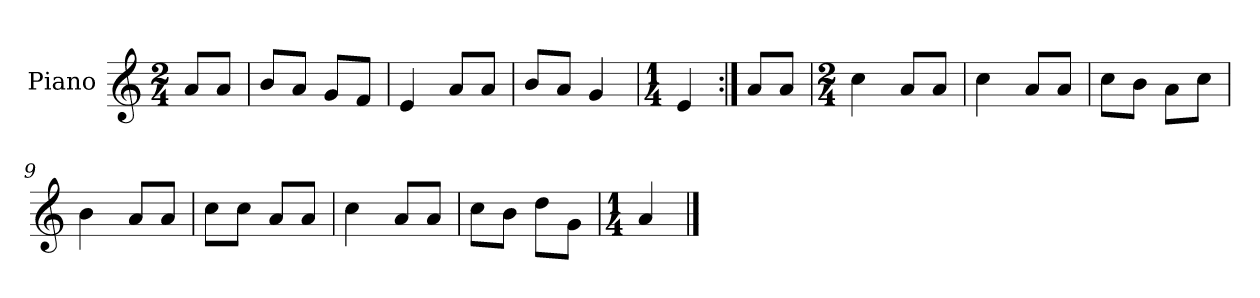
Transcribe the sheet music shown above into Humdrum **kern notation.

**kern
*part1
*staff1
*I"Piano
*I'Pno.
*clefG2
*k[]
*M2/4
=
8a/L
8a/J
=1
8b/L
8a/J
8g/L
8f/J
=2
4e/
8a/L
8a/J
=3
8b/L
8a/J
4g/
=4
*M1/4
4e/
=5:|!
8a/L
8a/J
=6
*M2/4
4cc\
8a/L
8a/J
=7
4cc\
8a/L
8a/J
=8
8cc\L
8b\J
8a\L
8cc\J
=9
4b\
8a/L
8a/J
!!LO:LB:g=z
=10
8cc\L
8cc\J
8a/L
8a/J
=11
4cc\
8a/L
8a/J
=12
8cc\L
8b\J
8dd\L
8g\J
=13
*M1/4
4a/
==
*-
